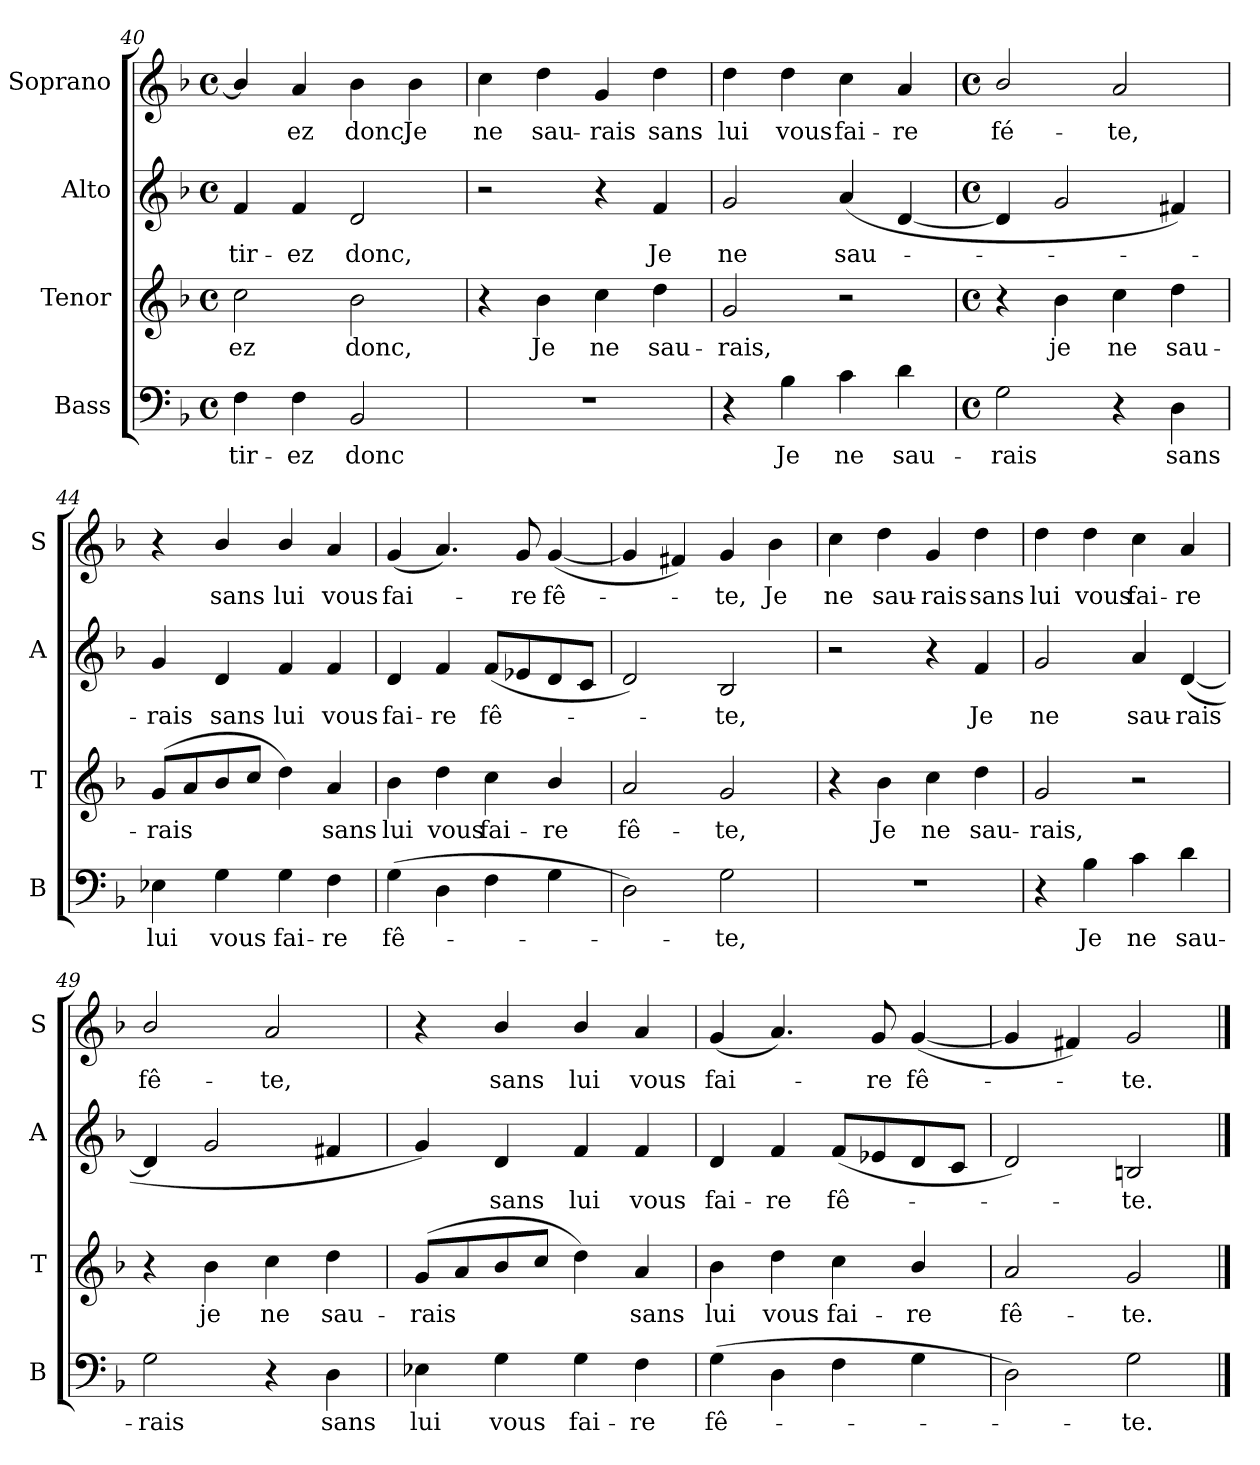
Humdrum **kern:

**kern	**text	**kern	**text	**kern	**text	**kern	**text
*part4	*part4	*part3	*part3	*part2	*part2	*part1	*part1
*staff4	*staff4	*staff3	*staff3	*staff2	*staff2	*staff1	*staff1
*I"Bass	*	*I"Tenor	*	*I"Alto	*	*I"Soprano	*
*I'B	*	*I'T	*	*I'A	*	*I'S	*
*clefF4	*	*clefG2	*	*clefG2	*	*clefG2	*
*k[b-]	*	*k[b-]	*	*k[b-]	*	*k[b-]	*
*F:	*	*F:	*	*F:	*	*F:	*
*M4/4	*	*M4/4	*	*M4/4	*	*M4/4	*
*met(c)	*	*met(c)	*	*met(c)	*	*met(c)	*
=40	=40	=40	=40	=40	=40	=40	=40
!	!LO:LY:b	!	!LO:LY:b	!	!LO:LY:b	!	!
4F	-tir-	2cc	ez	4f	-tir-	4b-/]	.
!	!LO:LY:b	!	!	!	!LO:LY:b	!	!LO:LY:b
4F	-ez	.	.	4f	-ez	4a	ez
!	!LO:LY:b	!	!LO:LY:b	!	!LO:LY:b	!	!LO:LY:b
2BB-	donc	2b-	donc,	2d	donc,	4b-	donc,
!	!	!	!	!	!	!	!LO:LY:b
.	.	.	.	.	.	4b-	Je
=41	=41	=41	=41	=41	=41	=41	=41
!	!	!	!	!	!	!	!LO:LY:b
1r	.	4r	.	2r	.	4cc	ne
!	!	!	!LO:LY:b	!	!	!	!LO:LY:b
.	.	4b-	Je	.	.	4dd	sau-
!	!	!	!LO:LY:b	!	!	!	!LO:LY:b
.	.	4cc	ne	4r	.	4g	-rais
!	!	!	!LO:LY:b	!	!LO:LY:b	!	!LO:LY:b
.	.	4dd	sau-	4f	Je	4dd	sans
=42	=42	=42	=42	=42	=42	=42	=42
!	!	!	!LO:LY:b	!	!LO:LY:b	!	!LO:LY:b
4r	.	2g	-rais,	2g	ne	4dd	lui
!	!LO:LY:b	!	!	!	!	!	!LO:LY:b
4B-	Je	.	.	.	.	4dd	vous
!	!LO:LY:b	!	!	!	!LO:LY:b	!	!LO:LY:b
4c	ne	2r	.	(<4a	sau-	4cc	fai-
!	!LO:LY:b	!	!	!	!	!	!LO:LY:b
4d	sau-	.	.	[4d	.	4a	-re
!!LO:LB:g=z
=43	=43	=43	=43	=43	=43	=43	=43
*M4/4	*	*M4/4	*	*M4/4	*	*M4/4	*
*met(c)	*	*met(c)	*	*met(c)	*	*met(c)	*
!	!LO:LY:b	!	!	!	!	!	!LO:LY:b
2G	-rais	4r	.	4d]	.	2b-/	fé-
!	!	!	!LO:LY:b	!	!	!	!
.	.	4b-	je	2g	.	.	.
!	!	!	!LO:LY:b	!	!	!	!LO:LY:b
4r	.	4cc	ne	.	.	2a	-te,
!	!LO:LY:b	!	!LO:LY:b	!	!	!	!
4D	sans	4dd	sau-	4f#X)	.	.	.
=44	=44	=44	=44	=44	=44	=44	=44
!	!LO:LY:b	!	!LO:LY:b	!	!LO:LY:b	!	!
4E-X	lui	(<8gL	-rais	4g	rais	4r	.
.	.	8a	.	.	.	.	.
!	!LO:LY:b	!	!	!	!LO:LY:b	!	!LO:LY:b
4G	vous	8b-	.	4d	sans	4b-/	sans
.	.	8ccJ	.	.	.	.	.
!	!LO:LY:b	!	!	!	!LO:LY:b	!	!LO:LY:b
4G	fai-	4dd)	.	4f	lui	4b-/	lui
!	!LO:LY:b	!	!LO:LY:b	!	!LO:LY:b	!	!LO:LY:b
4F	-re	4a	sans	4f	vous	4a	vous
=45	=45	=45	=45	=45	=45	=45	=45
!	!LO:LY:b	!	!LO:LY:b	!	!LO:LY:b	!	!LO:LY:b
(>4G	fê-	4b-	lui	4d	fai-	(<4g	fai-
!	!	!	!LO:LY:b	!	!LO:LY:b	!	!
4D	.	4dd	vous	4f	-re	4.a)	.
!	!	!	!LO:LY:b	!	!LO:LY:b	!	!
4F	.	4cc	fai-	(<8fL	fê-	.	.
!	!	!	!	!	!	!	!LO:LY:b
.	.	.	.	8e-X	.	8g	re
!	!	!	!LO:LY:b	!	!	!	!LO:LY:b
4G	.	4b-/	-re	8d	.	(<[4g	fê-
.	.	.	.	8cJ	.	.	.
=46	=46	=46	=46	=46	=46	=46	=46
!	!	!	!LO:LY:b	!	!	!	!
2D)	.	2a	fê-	2d)	.	4g]	.
.	.	.	.	.	.	4f#X)	.
!	!LO:LY:b	!	!LO:LY:b	!	!LO:LY:b	!	!LO:LY:b
2G	te,	2g	-te,	2B-	te,	4g	te,
!	!	!	!	!	!	!	!LO:LY:b
.	.	.	.	.	.	4b-	Je
=47	=47	=47	=47	=47	=47	=47	=47
!	!	!	!	!	!	!	!LO:LY:b
1r	.	4r	.	2r	.	4cc	ne
!	!	!	!LO:LY:b	!	!	!	!LO:LY:b
.	.	4b-	Je	.	.	4dd	sau-
!	!	!	!LO:LY:b	!	!	!	!LO:LY:b
.	.	4cc	ne	4r	.	4g	-rais
!	!	!	!LO:LY:b	!	!LO:LY:b	!	!LO:LY:b
.	.	4dd	sau-	4f	Je	4dd	sans
!!LO:LB:g=z
=48	=48	=48	=48	=48	=48	=48	=48
!	!	!	!LO:LY:b	!	!LO:LY:b	!	!LO:LY:b
4r	.	2g	-rais,	2g	ne	4dd	lui
!	!LO:LY:b	!	!	!	!	!	!LO:LY:b
4B-	Je	.	.	.	.	4dd	vous
!	!LO:LY:b	!	!	!	!LO:LY:b	!	!LO:LY:b
4c	ne	2r	.	4a	sau-	4cc	fai-
!	!LO:LY:b	!	!	!	!LO:LY:b	!	!LO:LY:b
4d	sau-	.	.	(<[4d	-rais	4a	-re
=49	=49	=49	=49	=49	=49	=49	=49
!	!LO:LY:b	!	!	!	!	!	!LO:LY:b
2G	-rais	4r	.	4d]	.	2b-/	fê-
!	!	!	!LO:LY:b	!	!	!	!
.	.	4b-	je	2g	.	.	.
!	!	!	!LO:LY:b	!	!	!	!LO:LY:b
4r	.	4cc	ne	.	.	2a	-te,
!	!LO:LY:b	!	!LO:LY:b	!	!	!	!
4D	sans	4dd	sau-	4f#X	.	.	.
=50	=50	=50	=50	=50	=50	=50	=50
!	!LO:LY:b	!	!LO:LY:b	!	!	!	!
4E-X	lui	(<8gL	-rais	4g)	.	4r	.
.	.	8a	.	.	.	.	.
!	!LO:LY:b	!	!	!	!LO:LY:b	!	!LO:LY:b
4G	vous	8b-	.	4d	sans	4b-/	sans
.	.	8ccJ	.	.	.	.	.
!	!LO:LY:b	!	!	!	!LO:LY:b	!	!LO:LY:b
4G	fai-	4dd)	.	4f	lui	4b-/	lui
!	!LO:LY:b	!	!LO:LY:b	!	!LO:LY:b	!	!LO:LY:b
4F	-re	4a	sans	4f	vous	4a	vous
=51	=51	=51	=51	=51	=51	=51	=51
!	!LO:LY:b	!	!LO:LY:b	!	!LO:LY:b	!	!LO:LY:b
(>4G	fê-	4b-	lui	4d	fai-	(<4g	fai-
!	!	!	!LO:LY:b	!	!LO:LY:b	!	!
4D	.	4dd	vous	4f	-re	4.a)	.
!	!	!	!LO:LY:b	!	!LO:LY:b	!	!
4F	.	4cc	fai-	(<8fL	fê-	.	.
!	!	!	!	!	!	!	!LO:LY:b
.	.	.	.	8e-X	.	8g	re
!	!	!	!LO:LY:b	!	!	!	!LO:LY:b
4G	.	4b-/	-re	8d	.	(<[4g	fê-
.	.	.	.	8cJ	.	.	.
=52	=52	=52	=52	=52	=52	=52	=52
!	!	!	!LO:LY:b	!	!	!	!
2D)	.	2a	fê-	2d)	.	4g]	.
.	.	.	.	.	.	4f#X)	.
!	!LO:LY:b	!	!LO:LY:b	!	!LO:LY:b	!	!LO:LY:b
2G	te.	2g	-te.	2Bn	te.	2g	te.
==	==	==	==	==	==	==	==
*-	*-	*-	*-	*-	*-	*-	*-
